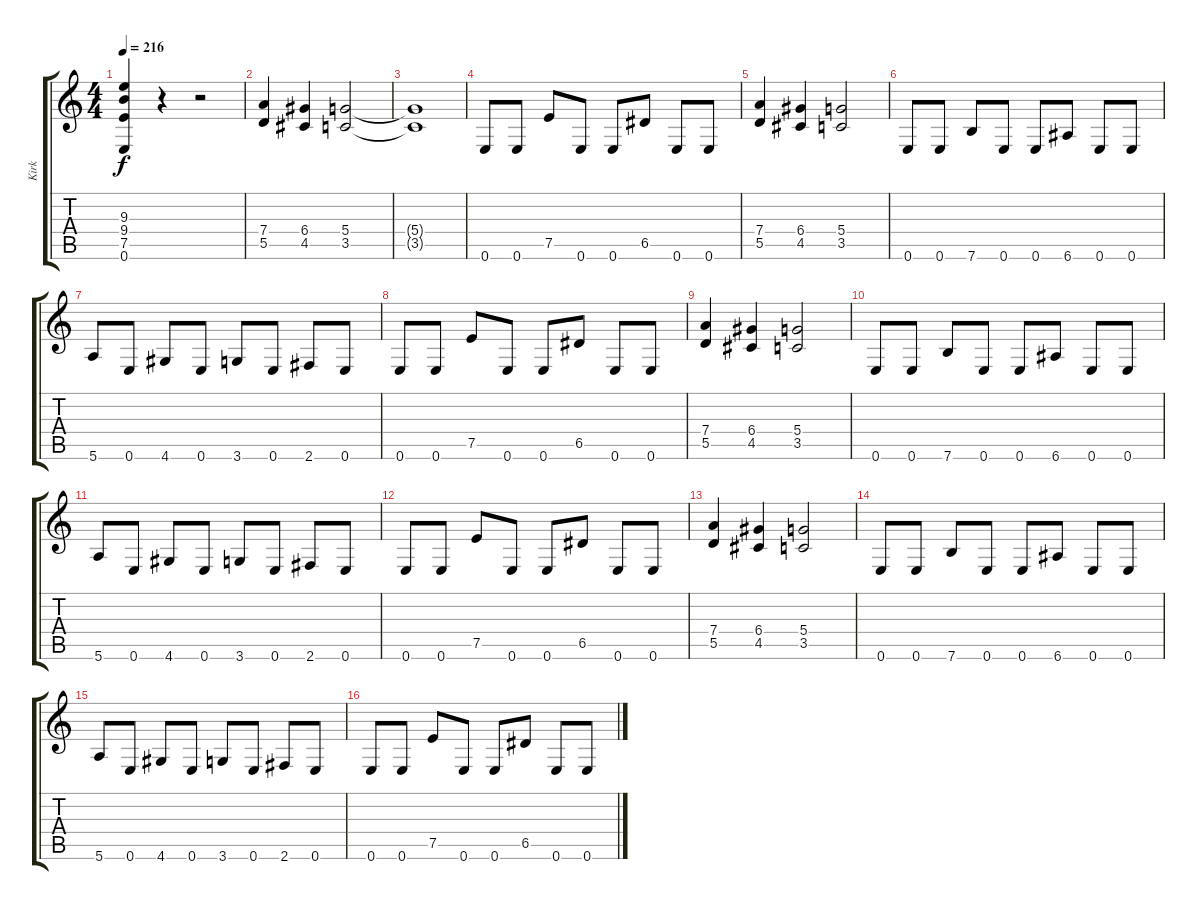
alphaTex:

\track ("Kirk" "Kirk") {instrument distortionguitar}
\staff {score tabs}
\tuning (E4 B3 G3 D3 A2 E2) {hide}
\ts (4 4)
\tempo 216
\clef g2
\ks c
(9.3 9.4 7.5 0.6).4{dy f instrument distortionguitar} r.4 r.2 |
(7.4 5.5).4 (6.4 4.5).4 (5.4 3.5).2 |
(5.4{t} 3.5{t}).1 |
0.6.8 0.6.8 7.5.8 0.6.8 0.6.8 6.5.8 0.6.8 0.6.8 |
(7.4 5.5).4 (6.4 4.5).4 (5.4 3.5).2 |
0.6.8 0.6.8 7.6.8 0.6.8 0.6.8 6.6.8 0.6.8 0.6.8 |
5.6.8 0.6.8 4.6.8 0.6.8 3.6.8 0.6.8 2.6.8 0.6.8 |
0.6.8 0.6.8 7.5.8 0.6.8 0.6.8 6.5.8 0.6.8 0.6.8 |
(7.4 5.5).4 (6.4 4.5).4 (5.4 3.5).2 |
0.6.8 0.6.8 7.6.8 0.6.8 0.6.8 6.6.8 0.6.8 0.6.8 |
5.6.8 0.6.8 4.6.8 0.6.8 3.6.8 0.6.8 2.6.8 0.6.8 |
0.6.8 0.6.8 7.5.8 0.6.8 0.6.8 6.5.8 0.6.8 0.6.8{txt ""} |
(7.4 5.5).4 (6.4 4.5).4 (5.4 3.5).2 |
0.6.8 0.6.8 7.6.8 0.6.8 0.6.8 6.6.8 0.6.8 0.6.8 |
5.6.8 0.6.8 4.6.8 0.6.8 3.6.8 0.6.8 2.6.8 0.6.8 |
0.6.8 0.6.8 7.5.8 0.6.8 0.6.8 6.5.8 0.6.8 0.6.8
